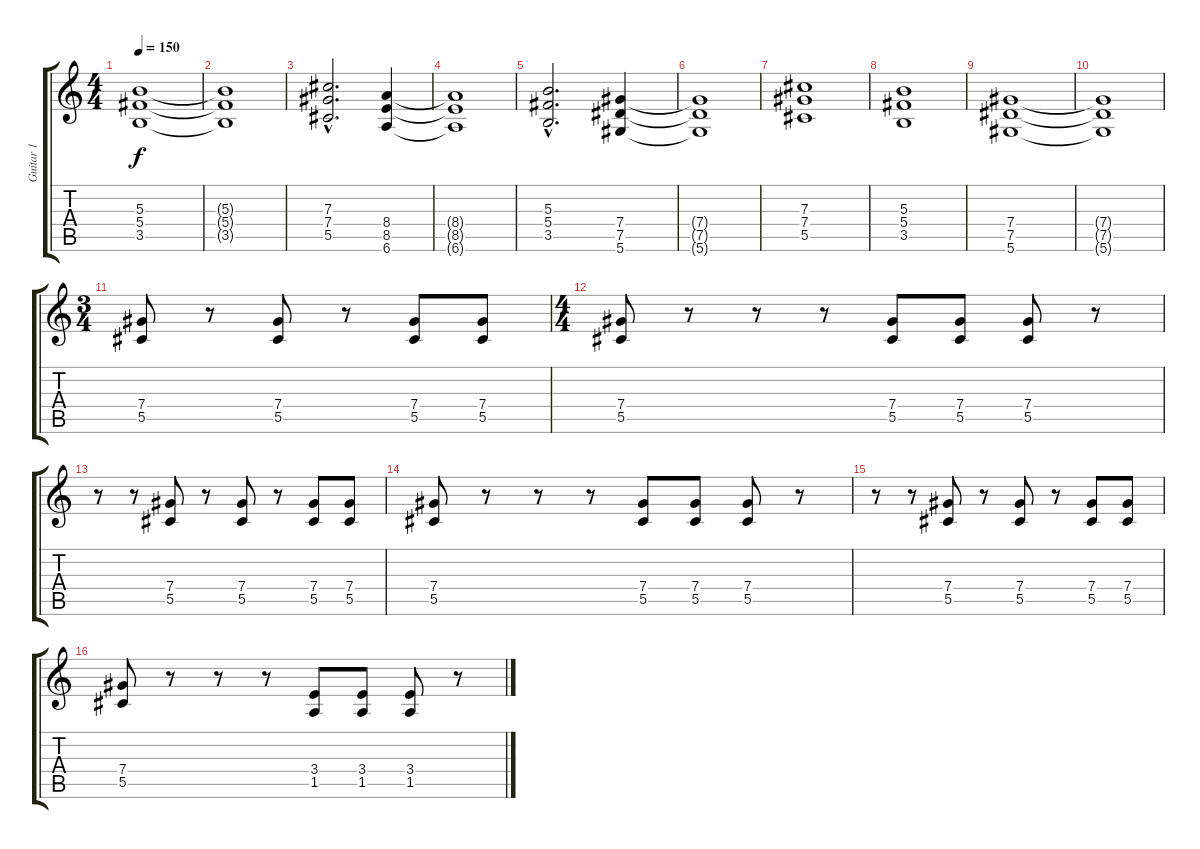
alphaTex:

\track ("Guitar 1" "Guitar 1") {instrument distortionguitar}
\staff {score tabs}
\tuning (Eb4 Bb3 Gb3 Db3 Ab2 Eb2) {hide}
\ts (4 4)
\tempo 150
\clef g2
\ks c
(5.3 5.4 3.5).1{dy f} |
(5.3{t} 5.4{t} 3.5{t}).1 |
(7.3{hac} 7.4{hac} 5.5{hac}).2{d} (8.4 8.5 6.6).4 |
(8.4{t} 8.5{t} 6.6{t}).1 |
(5.3{hac} 5.4{hac} 3.5{hac}).2{d} (7.4 7.5 5.6).4 |
(7.4{t} 7.5{t} 5.6{t}).1 |
(7.3 7.4 5.5).1 |
(5.3 5.4 3.5).1 |
(7.4 7.5 5.6).1 |
(7.4{t} 7.5{t} 5.6{t}).1 |
\ts (3 4)
(7.4 5.5).8 r.8 (7.4 5.5).8 r.8 (7.4 5.5).8 (7.4 5.5).8 |
\ts (4 4)
(7.4 5.5).8 r.8 r.8 r.8 (7.4 5.5).8 (7.4 5.5).8 (7.4 5.5).8 r.8 |
r.8 r.8 (7.4 5.5).8 r.8 (7.4 5.5).8 r.8 (7.4 5.5).8 (7.4 5.5).8 |
(7.4 5.5).8 r.8 r.8 r.8 (7.4 5.5).8 (7.4 5.5).8 (7.4 5.5).8 r.8 |
r.8 r.8 (7.4 5.5).8 r.8 (7.4 5.5).8 r.8 (7.4 5.5).8 (7.4 5.5).8 |
(7.4 5.5).8 r.8 r.8 r.8 (3.4 1.5).8 (3.4 1.5).8 (3.4 1.5).8 r.8
